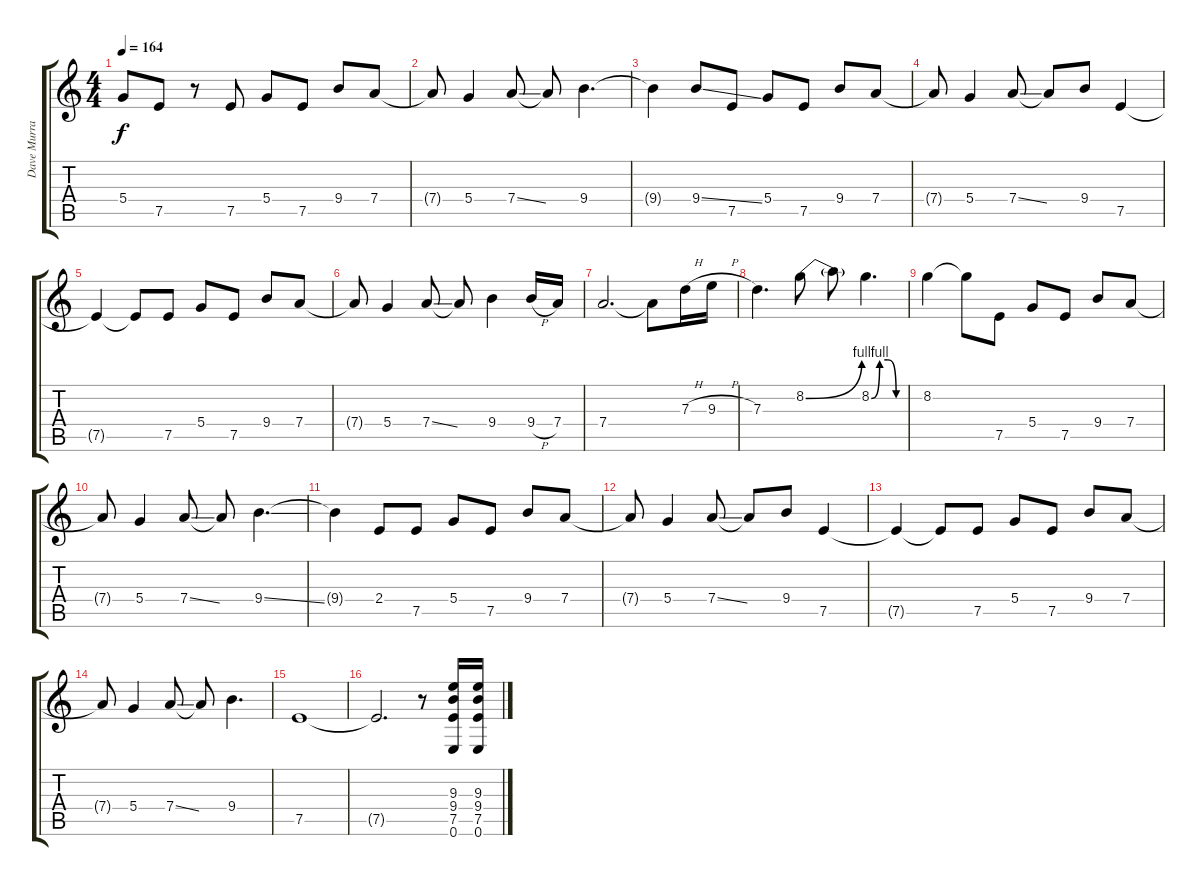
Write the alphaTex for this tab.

\track ("Dave Murray (Guitar 2)" "Dave Murra") {instrument distortionguitar}
\staff {score tabs}
\tuning (E4 B3 G3 D3 A2 E2) {hide}
\ts (4 4)
\tempo 164
\clef g2
\ks c
5.4.8{dy f instrument distortionguitar} 7.5.8 r.8 7.5.8 5.4.8 7.5.8 9.4.8 7.4.8 |
7.4{t}.8 5.4.4 7.4{ss}.8 7.4{t}.8 9.4.4{d} |
9.4{t}.4 9.4{ss}.8 7.5.8 5.4.8 7.5.8 9.4.8 7.4.8 |
7.4{t}.8 5.4.4 7.4{ss}.8 7.4{t}.8 9.4.8 7.5.4 |
7.5{t}.4 7.5{t}.8 7.5.8 5.4.8 7.5.8 9.4.8 7.4.8 |
7.4{t}.8 5.4.4 7.4{ss}.8 7.4{t}.8 9.4.4 9.4{h}.16 7.4.16 |
7.4.2{d} 7.4{t}.8 7.3{h}.16 9.3{h}.16 |
7.3.4{d} 8.2{be (bend 0 0 60 4)}.8 8.2{t}.8 8.2{be (custom 0 0 15 4 30 4 45 0 60 0)}.4{d} |
8.2.4 8.2{t}.8 7.5.8 5.4.8 7.5.8 9.4.8 7.4.8 |
7.4{t}.8 5.4.4 7.4{ss}.8 7.4{t}.8 9.4{ss}.4{d} |
9.4{t}.4 2.4.8 7.5.8 5.4.8 7.5.8 9.4.8 7.4.8 |
7.4{t}.8 5.4.4 7.4{ss}.8 7.4{t}.8 9.4.8 7.5.4 |
7.5{t}.4 7.5{t}.8 7.5.8 5.4.8 7.5.8 9.4.8 7.4.8 |
7.4{t}.8 5.4.4 7.4{ss}.8 7.4{t}.8 9.4.4{d} |
7.5.1 |
7.5{t}.2{d} r.8 (9.3 9.4 7.5 0.6).16 (9.3 9.4 7.5 0.6).16
